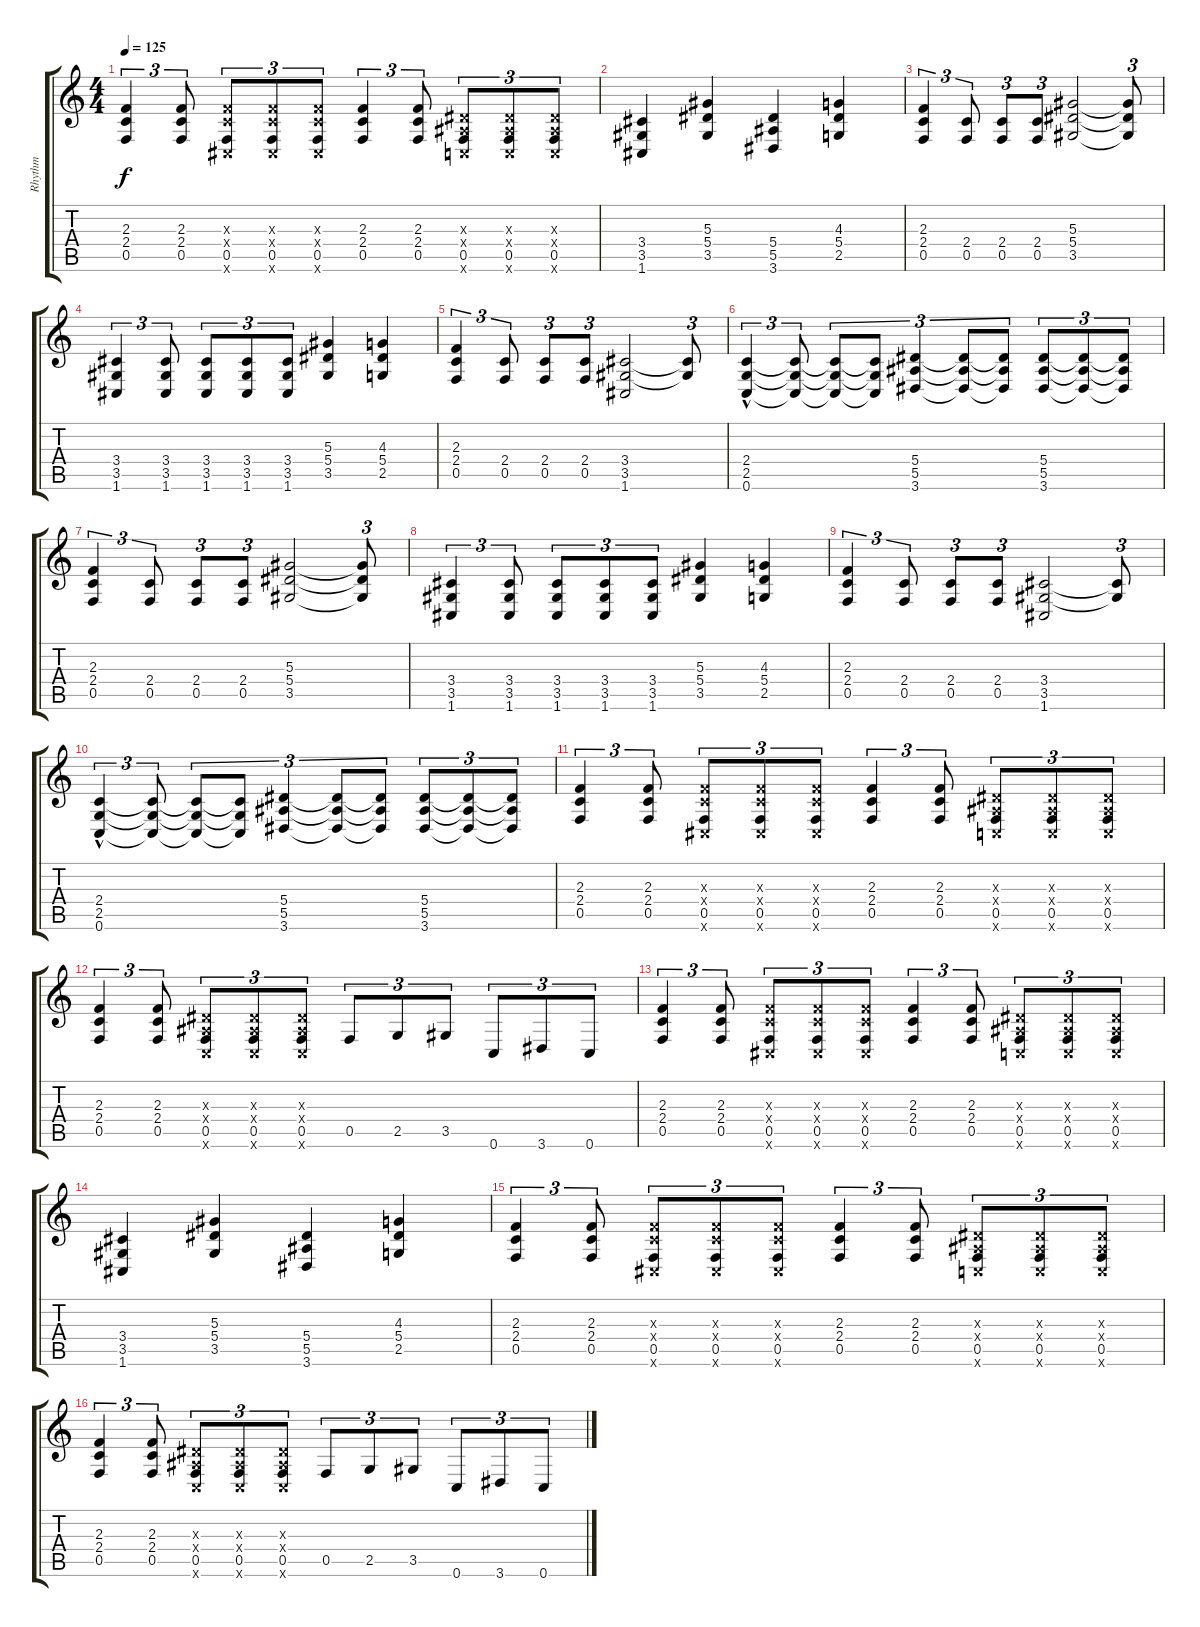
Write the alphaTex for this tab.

\track ("Rhythm" "Rhythm") {instrument distortionguitar}
\staff {score tabs}
\tuning (C4 G3 Eb3 Bb2 F2 C2) {hide}
\ts (4 4)
\tempo 125
\clef g2
\ks c
(2.3 2.4 0.5).4{tu (3 2) dy f} (2.3 2.4 0.5).8{tu (3 2)} (2.3{x} 2.4{x} 0.5 1.6{x}).8{tu (3 2)} (2.3{x} 2.4{x} 0.5 1.6{x}).8{tu (3 2)} (2.3{x} 2.4{x} 0.5 1.6{x}).8{tu (3 2)} (2.3 2.4 0.5).4{tu (3 2)} (2.3 2.4 0.5).8{tu (3 2)} (0.3{x} 0.4{x} 0.5 0.6{x}).8{tu (3 2)} (0.3{x} 0.4{x} 0.5 0.6{x}).8{tu (3 2)} (0.3{x} 0.4{x} 0.5 0.6{x}).8{tu (3 2)} |
(3.4 3.5 1.6).4 (5.3 5.4 3.5).4 (5.4 5.5 3.6).4 (4.3 5.4 2.5).4 |
(2.3 2.4 0.5).4{tu (3 2)} (2.4 0.5).8{tu (3 2)} (2.4 0.5).8{tu (3 2)} (2.4 0.5).8{tu (3 2)} (5.3 5.4 3.5).2 (5.3{t} 5.4{t} 3.5{t}).8{tu (3 2)} |
(3.4 3.5 1.6).4{tu (3 2)} (3.4 3.5 1.6).8{tu (3 2)} (3.4 3.5 1.6).8{tu (3 2)} (3.4 3.5 1.6).8{tu (3 2)} (3.4 3.5 1.6).8{tu (3 2)} (5.3 5.4 3.5).4 (4.3 5.4 2.5).4 |
(2.3 2.4 0.5).4{tu (3 2)} (2.4 0.5).8{tu (3 2)} (2.4 0.5).8{tu (3 2)} (2.4 0.5).8{tu (3 2)} (3.4 3.5 1.6).2 (3.4{t} 3.5{t}).8{tu (3 2)} |
(2.4{hac} 2.5 0.6).4{tu (3 2)} (2.4{t} 2.5{t} 0.6{t}).8{tu (3 2)} (2.4{t} 2.5{t} 0.6{t}).8{tu (3 2)} (2.4{t} 2.5{t} 0.6{t}).8{tu (3 2)} (5.4 5.5 3.6).4{tu (3 2)} (5.4{t} 5.5{t} 3.6{t}).8{tu (3 2)} (5.4{t} 5.5{t} 3.6{t}).8{tu (3 2)} (5.4 5.5 3.6).8{tu (3 2)} (5.4{t} 5.5{t} 3.6{t}).8{tu (3 2)} (5.4{t} 5.5{t} 3.6{t}).8{tu (3 2)} |
(2.3 2.4 0.5).4{tu (3 2)} (2.4 0.5).8{tu (3 2)} (2.4 0.5).8{tu (3 2)} (2.4 0.5).8{tu (3 2)} (5.3 5.4 3.5).2 (5.3{t} 5.4{t} 3.5{t}).8{tu (3 2)} |
(3.4 3.5 1.6).4{tu (3 2)} (3.4 3.5 1.6).8{tu (3 2)} (3.4 3.5 1.6).8{tu (3 2)} (3.4 3.5 1.6).8{tu (3 2)} (3.4 3.5 1.6).8{tu (3 2)} (5.3 5.4 3.5).4 (4.3 5.4 2.5).4 |
(2.3 2.4 0.5).4{tu (3 2)} (2.4 0.5).8{tu (3 2)} (2.4 0.5).8{tu (3 2)} (2.4 0.5).8{tu (3 2)} (3.4 3.5 1.6).2 (3.4{t} 3.5{t}).8{tu (3 2)} |
(2.4{hac} 2.5 0.6).4{tu (3 2)} (2.4{t} 2.5{t} 0.6{t}).8{tu (3 2)} (2.4{t} 2.5{t} 0.6{t}).8{tu (3 2)} (2.4{t} 2.5{t} 0.6{t}).8{tu (3 2)} (5.4 5.5 3.6).4{tu (3 2)} (5.4{t} 5.5{t} 3.6{t}).8{tu (3 2)} (5.4{t} 5.5{t} 3.6{t}).8{tu (3 2)} (5.4 5.5 3.6).8{tu (3 2)} (5.4{t} 5.5{t} 3.6{t}).8{tu (3 2)} (5.4{t} 5.5{t} 3.6{t}).8{tu (3 2)} |
(2.3 2.4 0.5).4{tu (3 2)} (2.3 2.4 0.5).8{tu (3 2)} (2.3{x} 2.4{x} 0.5 1.6{x}).8{tu (3 2)} (2.3{x} 2.4{x} 0.5 1.6{x}).8{tu (3 2)} (2.3{x} 2.4{x} 0.5 1.6{x}).8{tu (3 2)} (2.3 2.4 0.5).4{tu (3 2)} (2.3 2.4 0.5).8{tu (3 2)} (0.3{x} 0.4{x} 0.5 0.6{x}).8{tu (3 2)} (0.3{x} 0.4{x} 0.5 0.6{x}).8{tu (3 2)} (0.3{x} 0.4{x} 0.5 0.6{x}).8{tu (3 2)} |
(2.3 2.4 0.5).4{tu (3 2)} (2.3 2.4 0.5).8{tu (3 2)} (0.3{x} 0.4{x} 0.5 0.6{x}).8{tu (3 2)} (0.3{x} 0.4{x} 0.5 0.6{x}).8{tu (3 2)} (0.3{x} 0.4{x} 0.5 0.6{x}).8{tu (3 2)} 0.5.8{tu (3 2)} 2.5.8{tu (3 2)} 3.5.8{tu (3 2)} 0.6.8{tu (3 2)} 3.6.8{tu (3 2)} 0.6.8{tu (3 2)} |
(2.3 2.4 0.5).4{tu (3 2)} (2.3 2.4 0.5).8{tu (3 2)} (2.3{x} 2.4{x} 0.5 1.6{x}).8{tu (3 2)} (2.3{x} 2.4{x} 0.5 1.6{x}).8{tu (3 2)} (2.3{x} 2.4{x} 0.5 1.6{x}).8{tu (3 2)} (2.3 2.4 0.5).4{tu (3 2)} (2.3 2.4 0.5).8{tu (3 2)} (0.3{x} 0.4{x} 0.5 0.6{x}).8{tu (3 2)} (0.3{x} 0.4{x} 0.5 0.6{x}).8{tu (3 2)} (0.3{x} 0.4{x} 0.5 0.6{x}).8{tu (3 2)} |
(3.4 3.5 1.6).4 (5.3 5.4 3.5).4 (5.4 5.5 3.6).4 (4.3 5.4 2.5).4 |
(2.3 2.4 0.5).4{tu (3 2)} (2.3 2.4 0.5).8{tu (3 2)} (2.3{x} 2.4{x} 0.5 1.6{x}).8{tu (3 2)} (2.3{x} 2.4{x} 0.5 1.6{x}).8{tu (3 2)} (2.3{x} 2.4{x} 0.5 1.6{x}).8{tu (3 2)} (2.3 2.4 0.5).4{tu (3 2)} (2.3 2.4 0.5).8{tu (3 2)} (0.3{x} 0.4{x} 0.5 0.6{x}).8{tu (3 2)} (0.3{x} 0.4{x} 0.5 0.6{x}).8{tu (3 2)} (0.3{x} 0.4{x} 0.5 0.6{x}).8{tu (3 2)} |
(2.3 2.4 0.5).4{tu (3 2)} (2.3 2.4 0.5).8{tu (3 2)} (0.3{x} 0.4{x} 0.5 0.6{x}).8{tu (3 2)} (0.3{x} 0.4{x} 0.5 0.6{x}).8{tu (3 2)} (0.3{x} 0.4{x} 0.5 0.6{x}).8{tu (3 2)} 0.5.8{tu (3 2)} 2.5.8{tu (3 2)} 3.5.8{tu (3 2)} 0.6.8{tu (3 2)} 3.6.8{tu (3 2)} 0.6.8{tu (3 2)}
